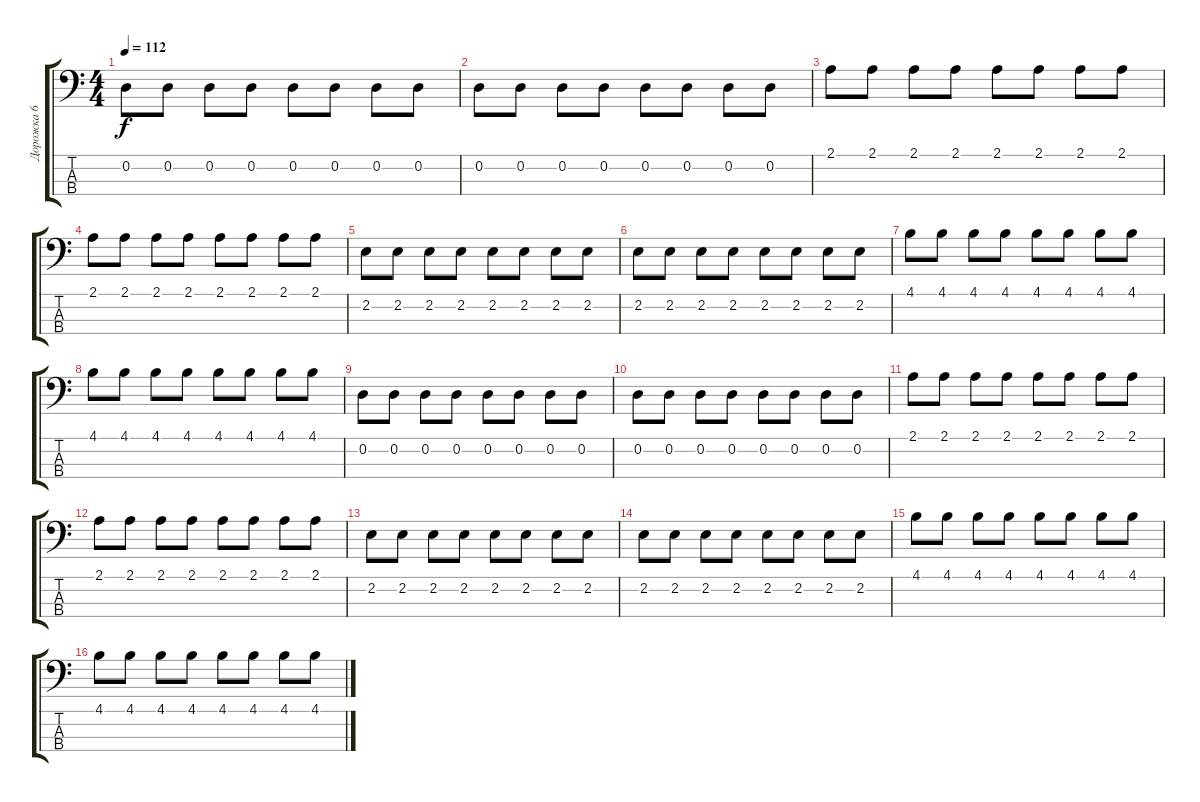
\track ("Дорожка 6" "Дорожка 6") {instrument electricbassfinger}
\staff {score tabs}
\tuning (G2 D2 A1 E1) {hide}
\ts (4 4)
\tempo 112
\clef f4
\ks c
0.2.8{dy f} 0.2.8 0.2.8 0.2.8 0.2.8 0.2.8 0.2.8 0.2.8 |
0.2.8 0.2.8 0.2.8 0.2.8 0.2.8 0.2.8 0.2.8 0.2.8 |
2.1.8 2.1.8 2.1.8 2.1.8 2.1.8 2.1.8 2.1.8 2.1.8 |
2.1.8 2.1.8 2.1.8 2.1.8 2.1.8 2.1.8 2.1.8 2.1.8 |
2.2.8 2.2.8 2.2.8 2.2.8 2.2.8 2.2.8 2.2.8 2.2.8 |
2.2.8 2.2.8 2.2.8 2.2.8 2.2.8 2.2.8 2.2.8 2.2.8 |
4.1.8 4.1.8 4.1.8 4.1.8 4.1.8 4.1.8 4.1.8 4.1.8 |
4.1.8 4.1.8 4.1.8 4.1.8 4.1.8 4.1.8 4.1.8 4.1.8 |
0.2.8 0.2.8 0.2.8 0.2.8 0.2.8 0.2.8 0.2.8 0.2.8 |
0.2.8 0.2.8 0.2.8 0.2.8 0.2.8 0.2.8 0.2.8 0.2.8 |
2.1.8 2.1.8 2.1.8 2.1.8 2.1.8 2.1.8 2.1.8 2.1.8 |
2.1.8 2.1.8 2.1.8 2.1.8 2.1.8 2.1.8 2.1.8 2.1.8 |
2.2.8 2.2.8 2.2.8 2.2.8 2.2.8 2.2.8 2.2.8 2.2.8 |
2.2.8 2.2.8 2.2.8 2.2.8 2.2.8 2.2.8 2.2.8 2.2.8 |
4.1.8 4.1.8 4.1.8 4.1.8 4.1.8 4.1.8 4.1.8 4.1.8 |
4.1.8 4.1.8 4.1.8 4.1.8 4.1.8 4.1.8 4.1.8 4.1.8
